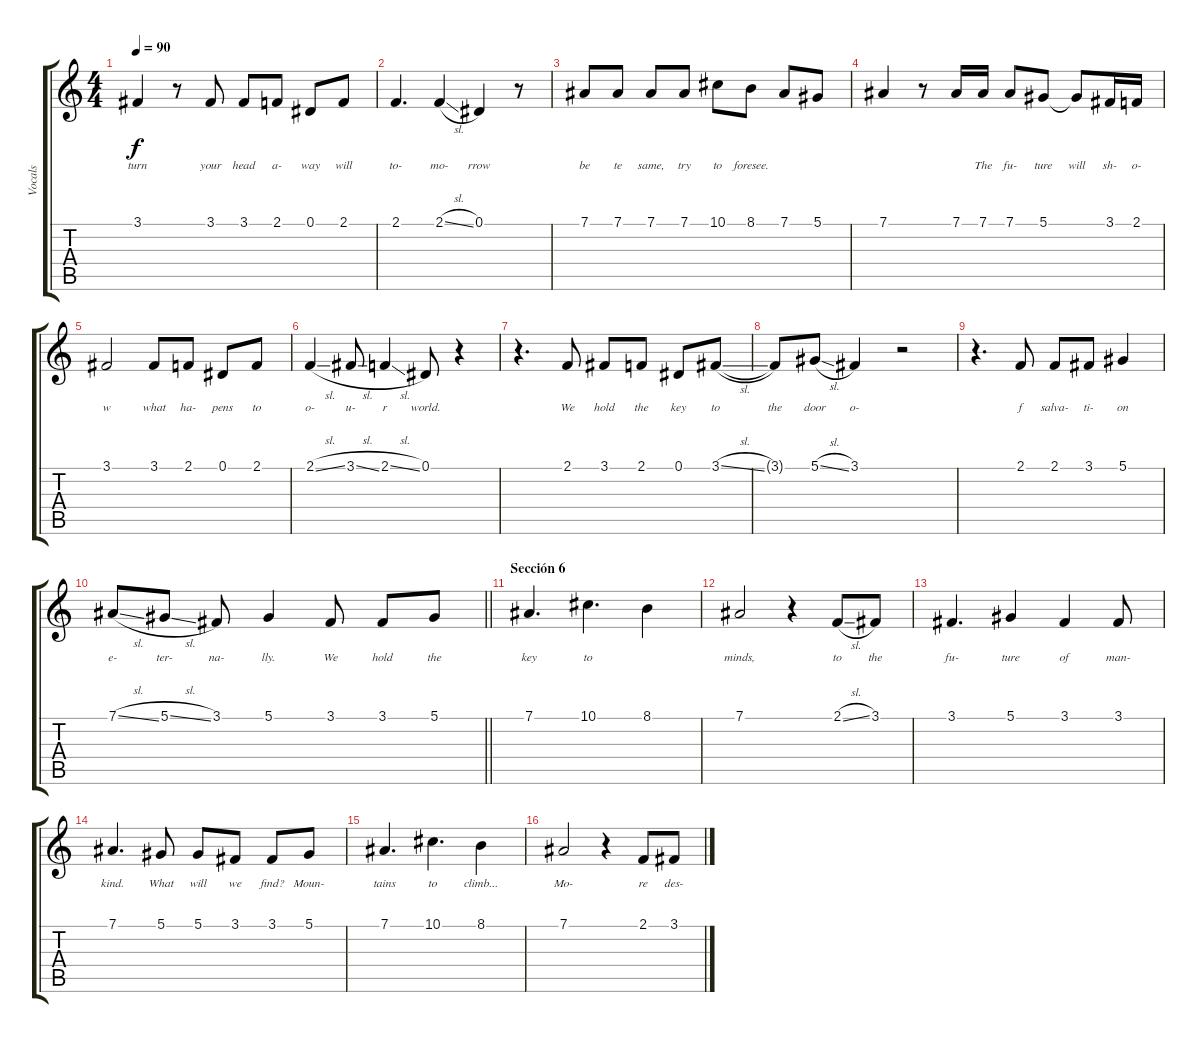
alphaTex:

\track ("Vocals" "Vocals") {instrument lead3calliope}
\staff {score tabs}
\tuning (Eb4 Bb3 Gb3 Db3 Ab2 Eb2) {hide}
\ts (4 4)
\tempo 90
\clef g2
\ks c
3.1.4{lyrics (0 "turn") lyrics (1 "") lyrics (2 "") lyrics (3 "") lyrics (4 "") dy f} r.8 3.1.8{lyrics (0 "your") lyrics (1 "") lyrics (2 "") lyrics (3 "") lyrics (4 "")} 3.1.8{lyrics (0 "head") lyrics (1 "") lyrics (2 "") lyrics (3 "") lyrics (4 "")} 2.1.8{lyrics (0 "a-") lyrics (1 "") lyrics (2 "") lyrics (3 "") lyrics (4 "")} 0.1.8{lyrics (0 "way") lyrics (1 "") lyrics (2 "") lyrics (3 "") lyrics (4 "")} 2.1.8{lyrics (0 "will") lyrics (1 "") lyrics (2 "") lyrics (3 "") lyrics (4 "")} |
2.1.4{d lyrics (0 "to-") lyrics (1 "") lyrics (2 "") lyrics (3 "") lyrics (4 "")} 2.1{sl}.4{lyrics (0 "mo-") lyrics (1 "") lyrics (2 "") lyrics (3 "") lyrics (4 "")} 0.1.4{lyrics (0 "rrow") lyrics (1 "") lyrics (2 "") lyrics (3 "") lyrics (4 "")} r.8 |
7.1.8{lyrics (0 "be") lyrics (1 "") lyrics (2 "") lyrics (3 "") lyrics (4 "")} 7.1.8{lyrics (0 "te") lyrics (1 "") lyrics (2 "") lyrics (3 "") lyrics (4 "")} 7.1.8{lyrics (0 "same,") lyrics (1 "") lyrics (2 "") lyrics (3 "") lyrics (4 "")} 7.1.8{lyrics (0 "try") lyrics (1 "") lyrics (2 "") lyrics (3 "") lyrics (4 "")} 10.1.8{lyrics (0 "to") lyrics (1 "") lyrics (2 "") lyrics (3 "") lyrics (4 "")} 8.1.8{lyrics (0 "foresee.") lyrics (1 "") lyrics (2 "") lyrics (3 "") lyrics (4 "")} 7.1.8{lyrics (0 "") lyrics (1 "") lyrics (2 "") lyrics (3 "") lyrics (4 "")} 5.1.8{lyrics (0 "") lyrics (1 "") lyrics (2 "") lyrics (3 "") lyrics (4 "")} |
7.1.4{lyrics (0 "") lyrics (1 "") lyrics (2 "") lyrics (3 "") lyrics (4 "")} r.8 7.1.16{lyrics (0 "") lyrics (1 "") lyrics (2 "") lyrics (3 "") lyrics (4 "")} 7.1.16{lyrics (0 "The") lyrics (1 "") lyrics (2 "") lyrics (3 "") lyrics (4 "")} 7.1.8{lyrics (0 "fu-") lyrics (1 "") lyrics (2 "") lyrics (3 "") lyrics (4 "")} 5.1.8{lyrics (0 "ture") lyrics (1 "") lyrics (2 "") lyrics (3 "") lyrics (4 "")} 5.1{t}.8{lyrics (0 "will") lyrics (1 "") lyrics (2 "") lyrics (3 "") lyrics (4 "")} 3.1.16{lyrics (0 "sh-") lyrics (1 "") lyrics (2 "") lyrics (3 "") lyrics (4 "")} 2.1.16{lyrics (0 "o-") lyrics (1 "") lyrics (2 "") lyrics (3 "") lyrics (4 "")} |
3.1.2{lyrics (0 "w") lyrics (1 "") lyrics (2 "") lyrics (3 "") lyrics (4 "")} 3.1.8{lyrics (0 "what") lyrics (1 "") lyrics (2 "") lyrics (3 "") lyrics (4 "")} 2.1.8{lyrics (0 "ha-") lyrics (1 "") lyrics (2 "") lyrics (3 "") lyrics (4 "")} 0.1.8{lyrics (0 "pens") lyrics (1 "") lyrics (2 "") lyrics (3 "") lyrics (4 "")} 2.1.8{lyrics (0 "to") lyrics (1 "") lyrics (2 "") lyrics (3 "") lyrics (4 "")} |
2.1{sl}.4{lyrics (0 "o-") lyrics (1 "") lyrics (2 "") lyrics (3 "") lyrics (4 "")} 3.1{sl}.8{lyrics (0 "u-") lyrics (1 "") lyrics (2 "") lyrics (3 "") lyrics (4 "")} 2.1{sl}.4{lyrics (0 "r") lyrics (1 "") lyrics (2 "") lyrics (3 "") lyrics (4 "")} 0.1.8{lyrics (0 "world.") lyrics (1 "") lyrics (2 "") lyrics (3 "") lyrics (4 "")} r.4 |
r.4{d} 2.1.8{lyrics (0 "We") lyrics (1 "") lyrics (2 "") lyrics (3 "") lyrics (4 "")} 3.1.8{lyrics (0 "hold") lyrics (1 "") lyrics (2 "") lyrics (3 "") lyrics (4 "")} 2.1.8{lyrics (0 "the") lyrics (1 "") lyrics (2 "") lyrics (3 "") lyrics (4 "")} 0.1.8{lyrics (0 "key") lyrics (1 "") lyrics (2 "") lyrics (3 "") lyrics (4 "")} 3.1{sl}.8{lyrics (0 "to") lyrics (1 "") lyrics (2 "") lyrics (3 "") lyrics (4 "")} |
3.1{t}.8{lyrics (0 "the") lyrics (1 "") lyrics (2 "") lyrics (3 "") lyrics (4 "")} 5.1{sl}.8{lyrics (0 "door") lyrics (1 "") lyrics (2 "") lyrics (3 "") lyrics (4 "")} 3.1.4{lyrics (0 "o-") lyrics (1 "") lyrics (2 "") lyrics (3 "") lyrics (4 "")} r.2 |
r.4{d} 2.1.8{lyrics (0 "f") lyrics (1 "") lyrics (2 "") lyrics (3 "") lyrics (4 "")} 2.1.8{lyrics (0 "salva-") lyrics (1 "") lyrics (2 "") lyrics (3 "") lyrics (4 "")} 3.1.8{lyrics (0 "ti-") lyrics (1 "") lyrics (2 "") lyrics (3 "") lyrics (4 "")} 5.1.4{lyrics (0 "on") lyrics (1 "") lyrics (2 "") lyrics (3 "") lyrics (4 "")} |
\barLineRight lightlight
7.1{sl}.8{lyrics (0 "e-") lyrics (1 "") lyrics (2 "") lyrics (3 "") lyrics (4 "")} 5.1{sl}.8{lyrics (0 "ter-") lyrics (1 "") lyrics (2 "") lyrics (3 "") lyrics (4 "")} 3.1.8{lyrics (0 "na-") lyrics (1 "") lyrics (2 "") lyrics (3 "") lyrics (4 "")} 5.1.4{lyrics (0 "lly.") lyrics (1 "") lyrics (2 "") lyrics (3 "") lyrics (4 "")} 3.1.8{lyrics (0 "We") lyrics (1 "") lyrics (2 "") lyrics (3 "") lyrics (4 "")} 3.1.8{lyrics (0 "hold") lyrics (1 "") lyrics (2 "") lyrics (3 "") lyrics (4 "")} 5.1.8{lyrics (0 "the") lyrics (1 "") lyrics (2 "") lyrics (3 "") lyrics (4 "")} |
\section ("" "Sección 6")
7.1.4{d lyrics (0 "key") lyrics (1 "") lyrics (2 "") lyrics (3 "") lyrics (4 "")} 10.1.4{d lyrics (0 "to") lyrics (1 "") lyrics (2 "") lyrics (3 "") lyrics (4 "")} 8.1.4{lyrics (0 "") lyrics (1 "") lyrics (2 "") lyrics (3 "") lyrics (4 "")} |
7.1.2{lyrics (0 "minds,") lyrics (1 "") lyrics (2 "") lyrics (3 "") lyrics (4 "")} r.4 2.1{sl}.8{lyrics (0 "to") lyrics (1 "") lyrics (2 "") lyrics (3 "") lyrics (4 "")} 3.1.8{lyrics (0 "the") lyrics (1 "") lyrics (2 "") lyrics (3 "") lyrics (4 "")} |
3.1.4{d lyrics (0 "fu-") lyrics (1 "") lyrics (2 "") lyrics (3 "") lyrics (4 "")} 5.1.4{lyrics (0 "ture") lyrics (1 "") lyrics (2 "") lyrics (3 "") lyrics (4 "")} 3.1.4{lyrics (0 "of") lyrics (1 "") lyrics (2 "") lyrics (3 "") lyrics (4 "")} 3.1.8{lyrics (0 "man-") lyrics (1 "") lyrics (2 "") lyrics (3 "") lyrics (4 "")} |
7.1.4{d lyrics (0 "kind.") lyrics (1 "") lyrics (2 "") lyrics (3 "") lyrics (4 "")} 5.1.8{lyrics (0 "What") lyrics (1 "") lyrics (2 "") lyrics (3 "") lyrics (4 "")} 5.1.8{lyrics (0 "will") lyrics (1 "") lyrics (2 "") lyrics (3 "") lyrics (4 "")} 3.1.8{lyrics (0 "we") lyrics (1 "") lyrics (2 "") lyrics (3 "") lyrics (4 "")} 3.1.8{lyrics (0 "find?") lyrics (1 "") lyrics (2 "") lyrics (3 "") lyrics (4 "")} 5.1.8{lyrics (0 "Moun-") lyrics (1 "") lyrics (2 "") lyrics (3 "") lyrics (4 "")} |
7.1.4{d lyrics (0 "tains") lyrics (1 "") lyrics (2 "") lyrics (3 "") lyrics (4 "")} 10.1.4{d lyrics (0 "to") lyrics (1 "") lyrics (2 "") lyrics (3 "") lyrics (4 "")} 8.1.4{lyrics (0 "climb...") lyrics (1 "") lyrics (2 "") lyrics (3 "") lyrics (4 "")} |
7.1.2{lyrics (0 "Mo-") lyrics (1 "") lyrics (2 "") lyrics (3 "") lyrics (4 "")} r.4 2.1.8{lyrics (0 "re") lyrics (1 "") lyrics (2 "") lyrics (3 "") lyrics (4 "")} 3.1.8{lyrics (0 "des-") lyrics (1 "") lyrics (2 "") lyrics (3 "") lyrics (4 "")}
